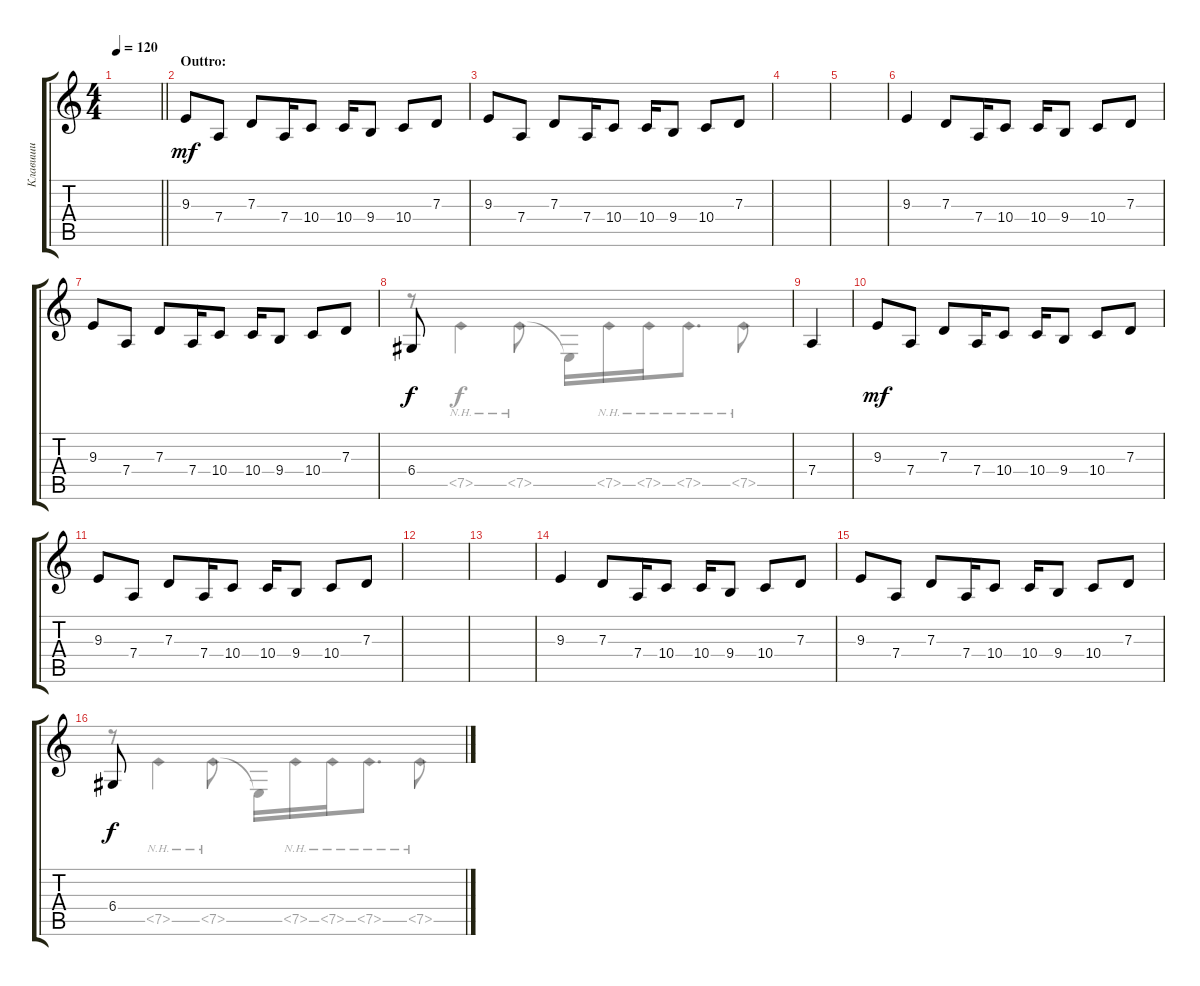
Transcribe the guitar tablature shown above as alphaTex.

\track ("Клавиши" "Клавиши") {instrument electricgrandpiano}
\staff {score tabs}
\tuning (E4 B3 G3 D3 A2 E2) {hide}
\voice
\ts (4 4)
\tempo 120
\clef g2
\barLineRight lightlight
\ks c
|
\section ("" "Outtro:")
9.3.8{dy mf} 7.4.8 7.3.8 7.4.16 10.4.8 10.4.16 9.4.8 10.4.8 7.3.8 |
9.3.8 7.4.8 7.3.8 7.4.16 10.4.8 10.4.16 9.4.8 10.4.8 7.3.8 |
|
|
9.3.4 7.3.8 7.4.16 10.4.8 10.4.16 9.4.8 10.4.8 7.3.8 |
9.3.8 7.4.8 7.3.8 7.4.16 10.4.8 10.4.16 9.4.8 10.4.8 7.3.8 |
6.4.8{dy f} |
7.4.4 |
9.3.8{dy mf} 7.4.8 7.3.8 7.4.16 10.4.8 10.4.16 9.4.8 10.4.8 7.3.8 |
9.3.8 7.4.8 7.3.8 7.4.16 10.4.8 10.4.16 9.4.8 10.4.8 7.3.8 |
|
|
9.3.4 7.3.8 7.4.16 10.4.8 10.4.16 9.4.8 10.4.8 7.3.8 |
9.3.8 7.4.8 7.3.8 7.4.16 10.4.8 10.4.16 9.4.8 10.4.8 7.3.8 |
6.4.8{dy f}
\voice
\clef g2
\ottava regular
\simile none
\barLineRight lightlight
\ks c
|
|
|
|
|
|
|
r.8 7.5{nh}.4 7.5{nh}.8 7.5{t}.16 7.5{nh}.16 7.5{nh}.16 7.5{nh}.8{d} 7.5{nh}.8 |
|
|
|
|
|
|
|
r.8 7.5{nh}.4 7.5{nh}.8 7.5{t}.16 7.5{nh}.16 7.5{nh}.16 7.5{nh}.8{d} 7.5{nh}.8
